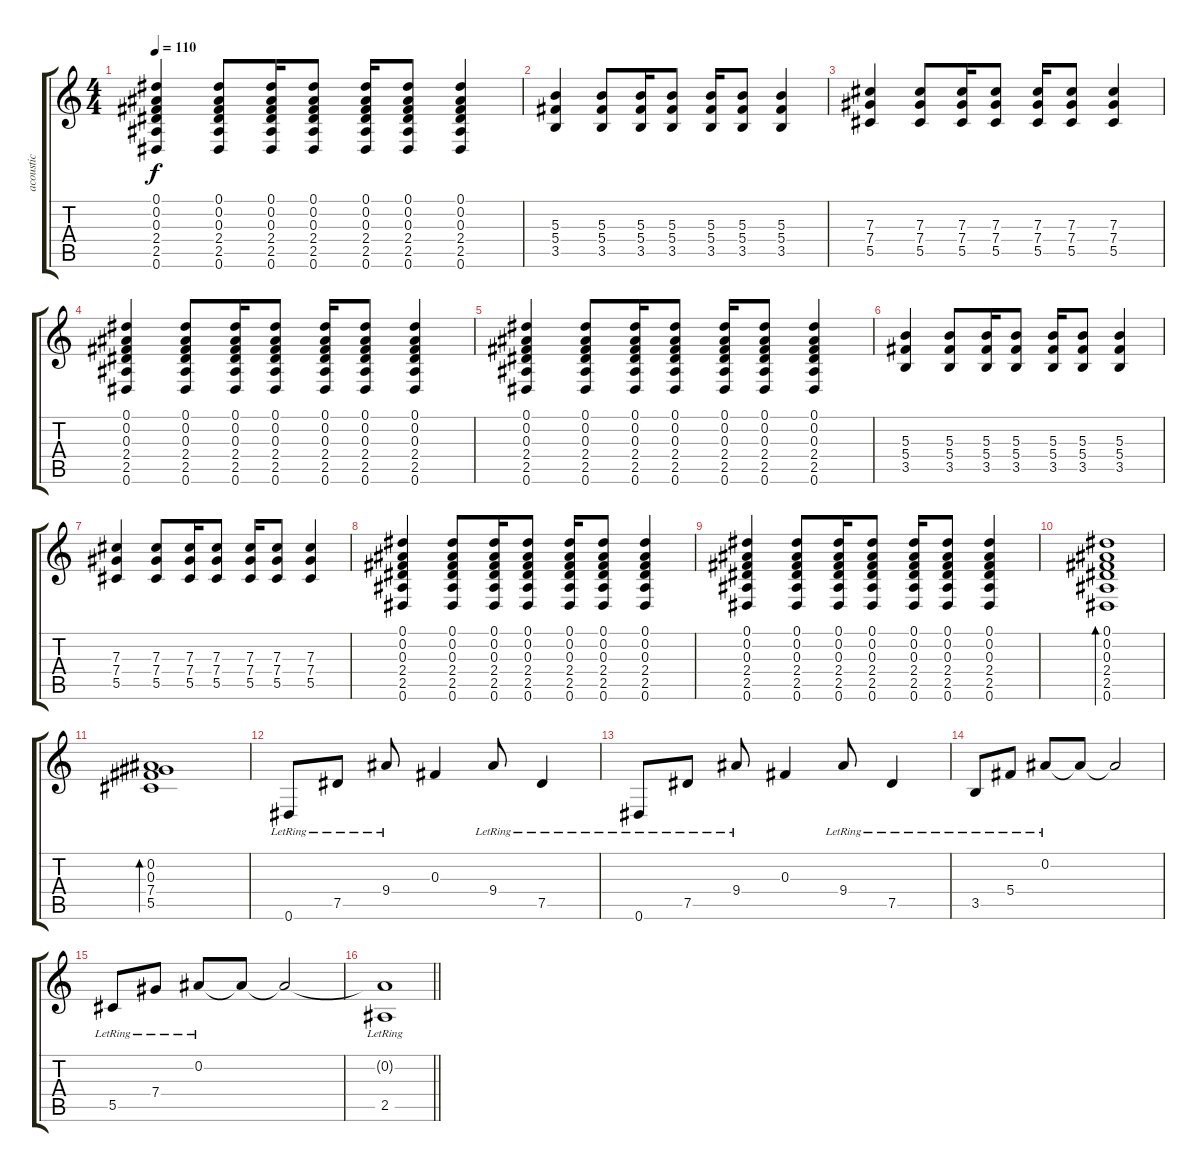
\track ("acoustic" "acoustic") {instrument acousticguitarsteel}
\staff {score tabs}
\tuning (Eb4 Bb3 Gb3 Db3 Ab2 Eb2) {hide}
\ts (4 4)
\tempo 110
\clef g2
\ks c
(0.1 0.2 0.3 2.4 2.5 0.6).4{dy f} (0.1 0.2 0.3 2.4 2.5 0.6).8 (0.1 0.2 0.3 2.4 2.5 0.6).16 (0.1 0.2 0.3 2.4 2.5 0.6).8 (0.1 0.2 0.3 2.4 2.5 0.6).16 (0.1 0.2 0.3 2.4 2.5 0.6).8 (0.1 0.2 0.3 2.4 2.5 0.6).4 |
(5.3 5.4 3.5).4 (5.3 5.4 3.5).8 (5.3 5.4 3.5).16 (5.3 5.4 3.5).8 (5.3 5.4 3.5).16 (5.3 5.4 3.5).8 (5.3 5.4 3.5).4 |
(7.3 7.4 5.5).4 (7.3 7.4 5.5).8 (7.3 7.4 5.5).16 (7.3 7.4 5.5).8 (7.3 7.4 5.5).16 (7.3 7.4 5.5).8 (7.3 7.4 5.5).4 |
(0.1 0.2 0.3 2.4 2.5 0.6).4 (0.1 0.2 0.3 2.4 2.5 0.6).8 (0.1 0.2 0.3 2.4 2.5 0.6).16 (0.1 0.2 0.3 2.4 2.5 0.6).8 (0.1 0.2 0.3 2.4 2.5 0.6).16 (0.1 0.2 0.3 2.4 2.5 0.6).8 (0.1 0.2 0.3 2.4 2.5 0.6).4 |
(0.1 0.2 0.3 2.4 2.5 0.6).4 (0.1 0.2 0.3 2.4 2.5 0.6).8 (0.1 0.2 0.3 2.4 2.5 0.6).16 (0.1 0.2 0.3 2.4 2.5 0.6).8 (0.1 0.2 0.3 2.4 2.5 0.6).16 (0.1 0.2 0.3 2.4 2.5 0.6).8 (0.1 0.2 0.3 2.4 2.5 0.6).4 |
(5.3 5.4 3.5).4 (5.3 5.4 3.5).8 (5.3 5.4 3.5).16 (5.3 5.4 3.5).8 (5.3 5.4 3.5).16 (5.3 5.4 3.5).8 (5.3 5.4 3.5).4 |
(7.3 7.4 5.5).4 (7.3 7.4 5.5).8 (7.3 7.4 5.5).16 (7.3 7.4 5.5).8 (7.3 7.4 5.5).16 (7.3 7.4 5.5).8 (7.3 7.4 5.5).4 |
(0.1 0.2 0.3 2.4 2.5 0.6).4 (0.1 0.2 0.3 2.4 2.5 0.6).8 (0.1 0.2 0.3 2.4 2.5 0.6).16 (0.1 0.2 0.3 2.4 2.5 0.6).8 (0.1 0.2 0.3 2.4 2.5 0.6).16 (0.1 0.2 0.3 2.4 2.5 0.6).8 (0.1 0.2 0.3 2.4 2.5 0.6).4 |
(0.1 0.2 0.3 2.4 2.5 0.6).4 (0.1 0.2 0.3 2.4 2.5 0.6).8 (0.1 0.2 0.3 2.4 2.5 0.6).16 (0.1 0.2 0.3 2.4 2.5 0.6).8 (0.1 0.2 0.3 2.4 2.5 0.6).16 (0.1 0.2 0.3 2.4 2.5 0.6).8 (0.1 0.2 0.3 2.4 2.5 0.6).4 |
(0.1 0.2 0.3 2.4 2.5 0.6).1{bd 240} |
(0.2 0.3 7.4 5.5).1{bd 60} |
0.6{lr}.8 7.5{lr}.8 9.4{lr}.8 0.3.4 9.4{lr}.8 7.5{lr}.4 |
0.6{lr}.8 7.5{lr}.8 9.4{lr}.8 0.3.4 9.4{lr}.8 7.5{lr}.4 |
3.5{lr}.8 5.4{lr}.8 0.2{lr}.8 0.2{t}.8 0.2{t}.2 |
5.5{lr}.8 7.4{lr}.8 0.2{lr}.8 0.2{t}.8 0.2{t}.2 |
\barLineRight lightlight
(0.2{t} 2.5{lr}).1
